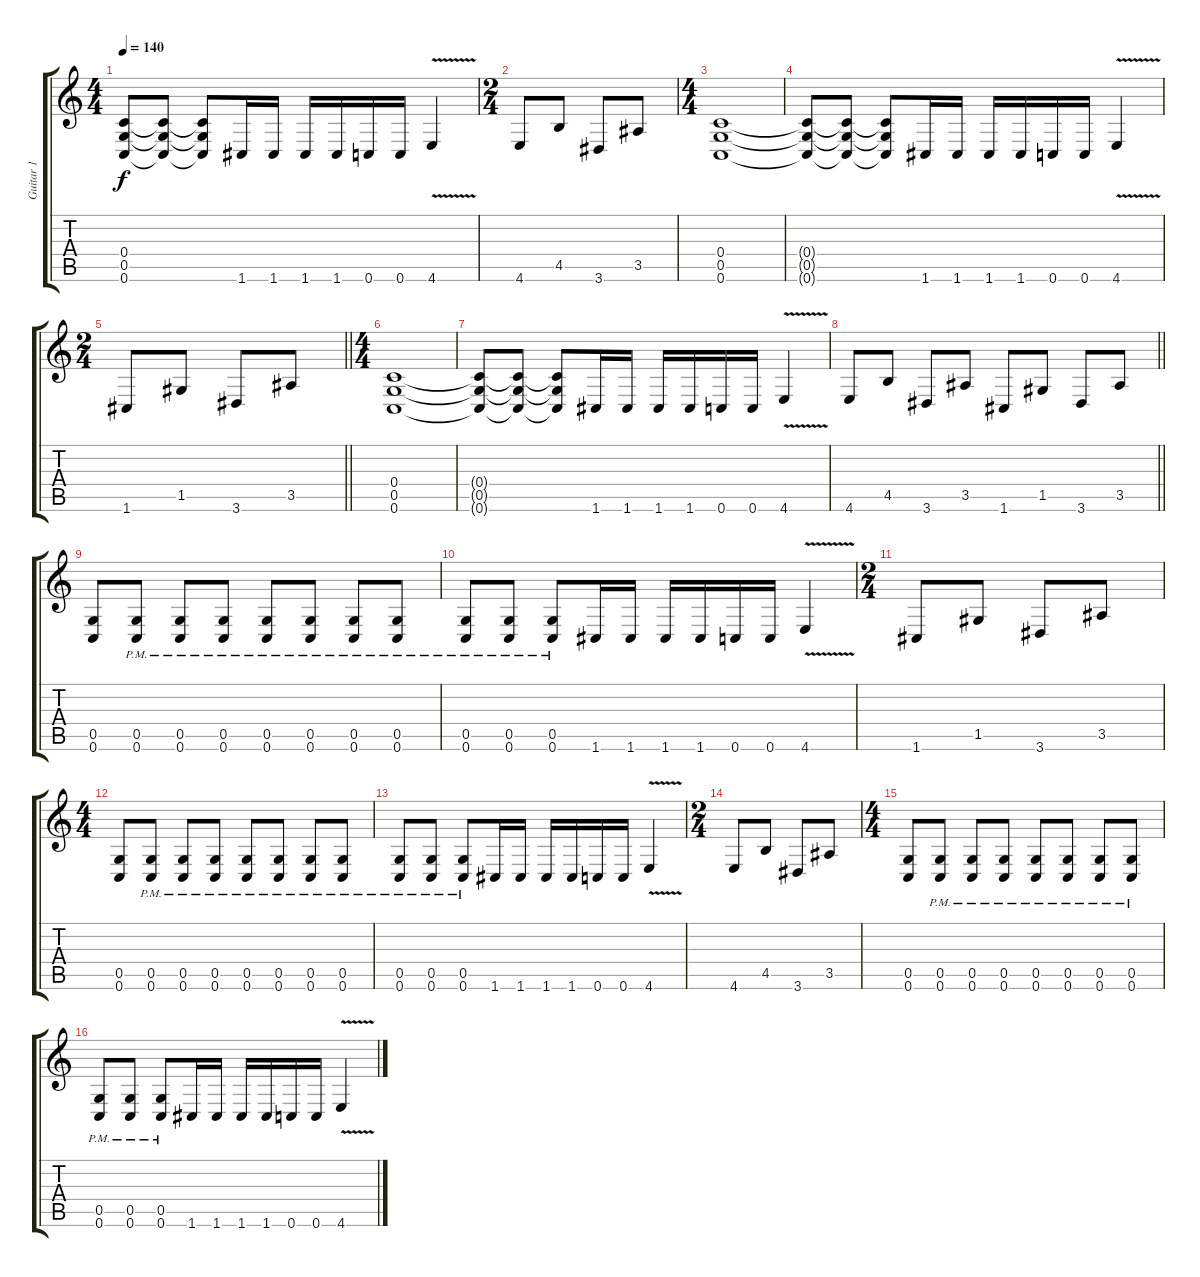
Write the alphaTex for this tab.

\track ("Guitar 1" "Guitar 1") {instrument overdrivenguitar}
\staff {score tabs}
\tuning (D4 A3 F3 C3 G2 C2) {hide}
\ts (4 4)
\tempo 140
\clef g2
\ks c
(0.4{t} 0.5{t} 0.6{t}).8{dy f} (0.4{t} 0.5{t} 0.6{t}).8 (0.4{t} 0.5{t} 0.6{t}).8 1.6.16 1.6.16 1.6.16 1.6.16 0.6.16 0.6.16 4.6{v}.4 |
\ts (2 4)
4.6.8 4.5.8 3.6.8 3.5.8 |
\ts (4 4)
(0.4 0.5 0.6).1 |
(0.4{t} 0.5{t} 0.6{t}).8 (0.4{t} 0.5{t} 0.6{t}).8 (0.4{t} 0.5{t} 0.6{t}).8 1.6.16 1.6.16 1.6.16 1.6.16 0.6.16 0.6.16 4.6{v}.4 |
\ts (2 4)
\barLineRight lightlight
1.6.8 1.5.8 3.6.8 3.5.8 |
\ts (4 4)
(0.4 0.5 0.6).1 |
(0.4{t} 0.5{t} 0.6{t}).8 (0.4{t} 0.5{t} 0.6{t}).8 (0.4{t} 0.5{t} 0.6{t}).8 1.6.16 1.6.16 1.6.16 1.6.16 0.6.16 0.6.16 4.6{v}.4 |
\barLineRight lightlight
4.6.8 4.5.8 3.6.8 3.5.8 1.6.8 1.5.8 3.6.8 3.5.8 |
(0.5 0.6).8 (0.5{pm} 0.6{pm}).8 (0.5{pm} 0.6{pm}).8 (0.5{pm} 0.6{pm}).8 (0.5{pm} 0.6{pm}).8 (0.5{pm} 0.6{pm}).8 (0.5{pm} 0.6{pm}).8 (0.5{pm} 0.6{pm}).8 |
(0.5{pm} 0.6{pm}).8 (0.5{pm} 0.6{pm}).8 (0.5{pm} 0.6{pm}).8 1.6.16 1.6.16 1.6.16 1.6.16 0.6.16 0.6.16 4.6{v}.4 |
\ts (2 4)
1.6.8 1.5.8 3.6.8 3.5.8 |
\ts (4 4)
(0.5 0.6).8 (0.5{pm} 0.6{pm}).8 (0.5{pm} 0.6{pm}).8 (0.5{pm} 0.6{pm}).8 (0.5{pm} 0.6{pm}).8 (0.5{pm} 0.6{pm}).8 (0.5{pm} 0.6{pm}).8 (0.5{pm} 0.6{pm}).8 |
(0.5{pm} 0.6{pm}).8 (0.5{pm} 0.6{pm}).8 (0.5{pm} 0.6{pm}).8 1.6.16 1.6.16 1.6.16 1.6.16 0.6.16 0.6.16 4.6{v}.4 |
\ts (2 4)
4.6.8 4.5.8 3.6.8 3.5.8 |
\ts (4 4)
(0.5 0.6).8 (0.5{pm} 0.6{pm}).8 (0.5{pm} 0.6{pm}).8 (0.5{pm} 0.6{pm}).8 (0.5{pm} 0.6{pm}).8 (0.5{pm} 0.6{pm}).8 (0.5{pm} 0.6{pm}).8 (0.5{pm} 0.6{pm}).8 |
(0.5{pm} 0.6{pm}).8 (0.5{pm} 0.6{pm}).8 (0.5{pm} 0.6{pm}).8 1.6.16 1.6.16 1.6.16 1.6.16 0.6.16 0.6.16 4.6{v}.4
